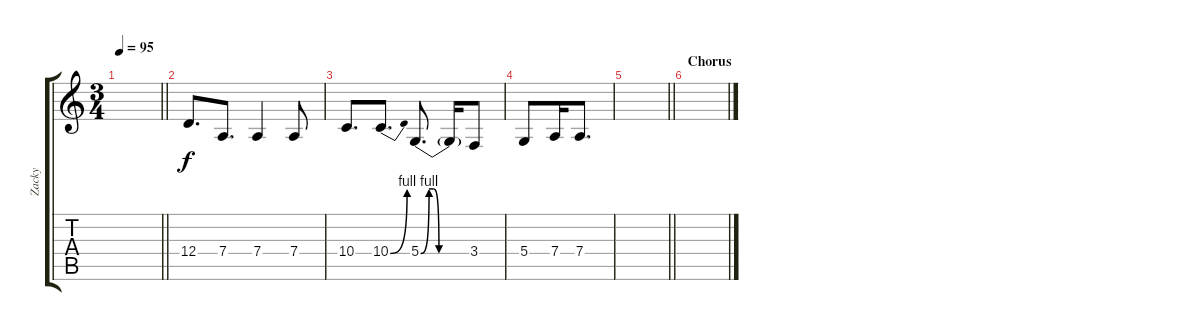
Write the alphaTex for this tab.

\track ("Zacky" "Zacky") {instrument clarinet}
\staff {score tabs}
\tuning (E4 B3 G3 D3 A2 D2) {hide}
\ts (3 4)
\tempo 95
\clef g2
\barLineRight lightlight
\ks c
|
12.4.8{d} 7.4.8{d} 7.4.4 7.4.8 |
10.4.8{d} 10.4{be (bend 0 0 60 4)}.8{d} 5.4{be (custom 0 0 10 4 15 4 22 0 30 0 45 0 60 0)}.8{d} 5.4{t}.16 3.4.8 |
5.4.8 7.4.16 7.4.8{d} |
\barLineRight lightlight
|
\section ("" "Chorus")
